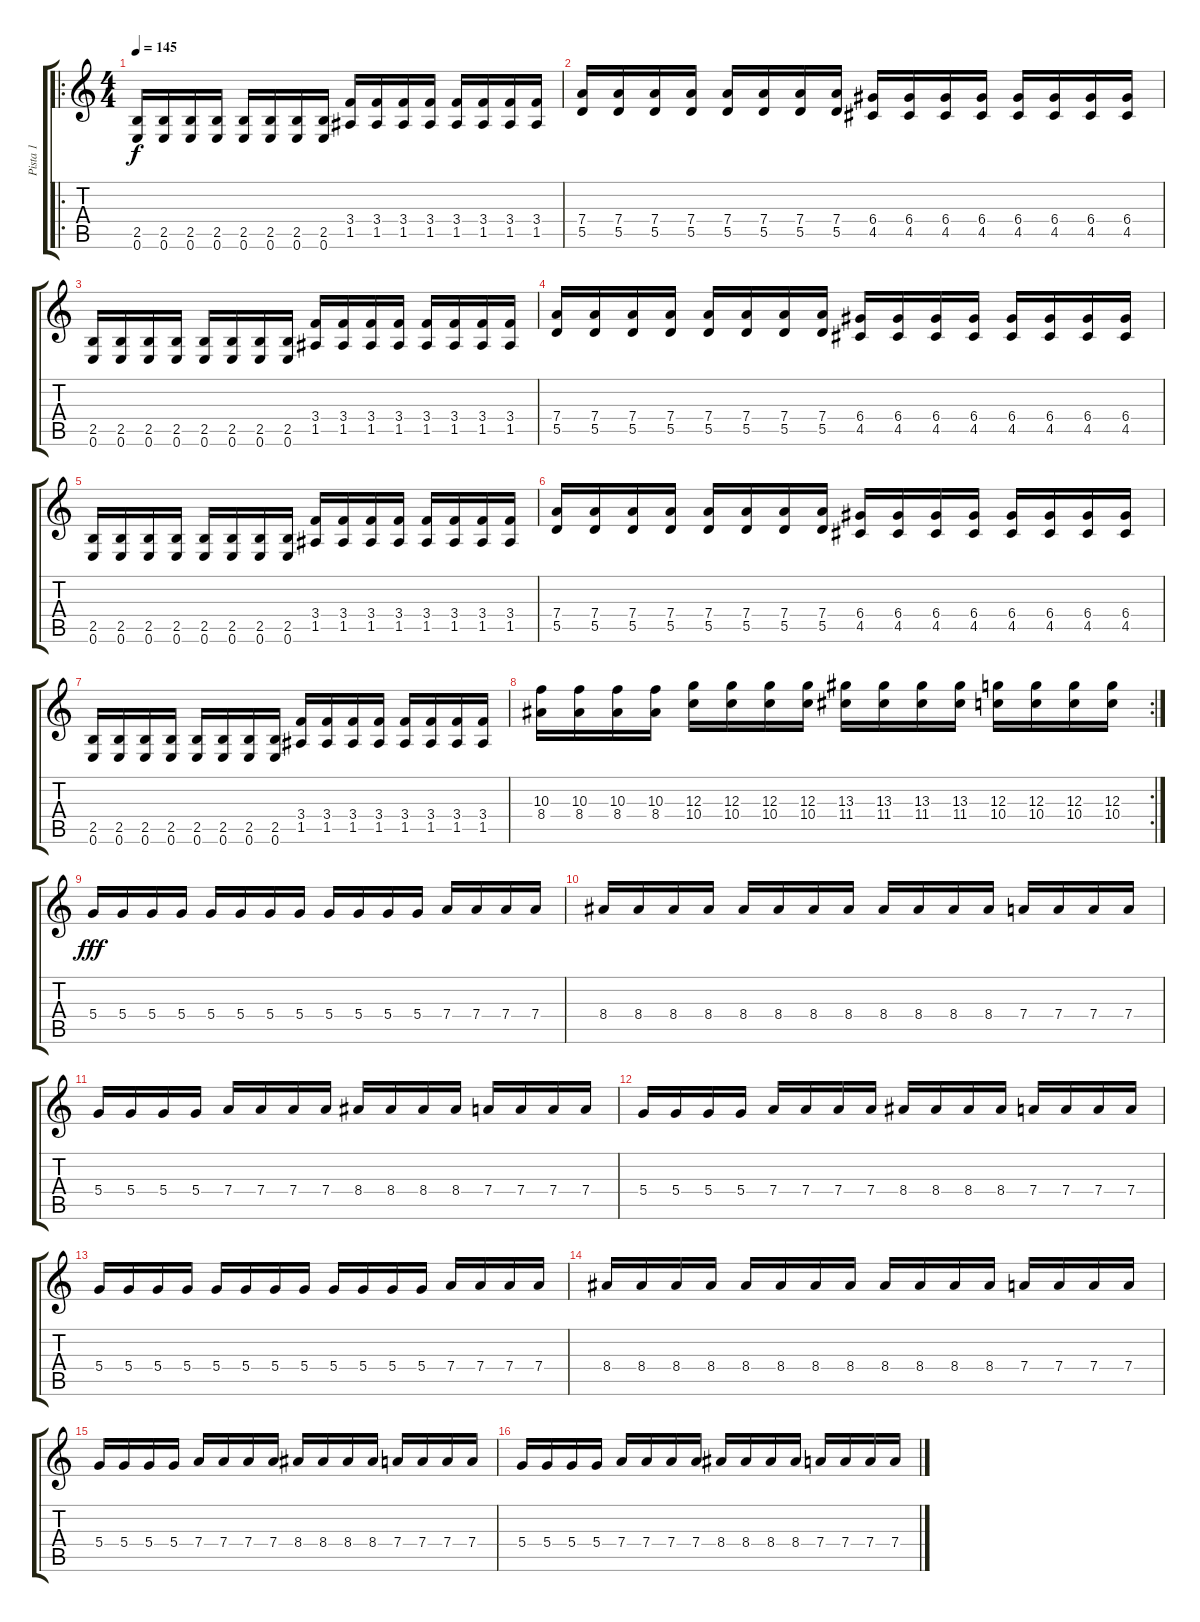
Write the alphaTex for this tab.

\track ("Pista 1" "Pista 1") {instrument distortionguitar}
\staff {score tabs}
\tuning (E4 B3 G3 D3 A2 E2) {hide}
\ro
\ts (4 4)
\tempo 145
\clef g2
\ks c
(2.5 0.6).16{dy f} (2.5 0.6).16 (2.5 0.6).16 (2.5 0.6).16 (2.5 0.6).16 (2.5 0.6).16 (2.5 0.6).16 (2.5 0.6).16 (3.4 1.5).16 (3.4 1.5).16 (3.4 1.5).16 (3.4 1.5).16 (3.4 1.5).16 (3.4 1.5).16 (3.4 1.5).16 (3.4 1.5).16 |
(7.4 5.5).16 (7.4 5.5).16 (7.4 5.5).16 (7.4 5.5).16 (7.4 5.5).16 (7.4 5.5).16 (7.4 5.5).16 (7.4 5.5).16 (6.4 4.5).16 (6.4 4.5).16 (6.4 4.5).16 (6.4 4.5).16 (6.4 4.5).16 (6.4 4.5).16 (6.4 4.5).16 (6.4 4.5).16 |
(2.5 0.6).16 (2.5 0.6).16 (2.5 0.6).16 (2.5 0.6).16 (2.5 0.6).16 (2.5 0.6).16 (2.5 0.6).16 (2.5 0.6).16 (3.4 1.5).16 (3.4 1.5).16 (3.4 1.5).16 (3.4 1.5).16 (3.4 1.5).16 (3.4 1.5).16 (3.4 1.5).16 (3.4 1.5).16 |
(7.4 5.5).16 (7.4 5.5).16 (7.4 5.5).16 (7.4 5.5).16 (7.4 5.5).16 (7.4 5.5).16 (7.4 5.5).16 (7.4 5.5).16 (6.4 4.5).16 (6.4 4.5).16 (6.4 4.5).16 (6.4 4.5).16 (6.4 4.5).16 (6.4 4.5).16 (6.4 4.5).16 (6.4 4.5).16 |
(2.5 0.6).16 (2.5 0.6).16 (2.5 0.6).16 (2.5 0.6).16 (2.5 0.6).16 (2.5 0.6).16 (2.5 0.6).16 (2.5 0.6).16 (3.4 1.5).16 (3.4 1.5).16 (3.4 1.5).16 (3.4 1.5).16 (3.4 1.5).16 (3.4 1.5).16 (3.4 1.5).16 (3.4 1.5).16 |
(7.4 5.5).16 (7.4 5.5).16 (7.4 5.5).16 (7.4 5.5).16 (7.4 5.5).16 (7.4 5.5).16 (7.4 5.5).16 (7.4 5.5).16 (6.4 4.5).16 (6.4 4.5).16 (6.4 4.5).16 (6.4 4.5).16 (6.4 4.5).16 (6.4 4.5).16 (6.4 4.5).16 (6.4 4.5).16 |
(2.5 0.6).16 (2.5 0.6).16 (2.5 0.6).16 (2.5 0.6).16 (2.5 0.6).16 (2.5 0.6).16 (2.5 0.6).16 (2.5 0.6).16 (3.4 1.5).16 (3.4 1.5).16 (3.4 1.5).16 (3.4 1.5).16 (3.4 1.5).16 (3.4 1.5).16 (3.4 1.5).16 (3.4 1.5).16 |
\rc 2
(10.3 8.4).16 (10.3 8.4).16 (10.3 8.4).16 (10.3 8.4).16 (12.3 10.4).16 (12.3 10.4).16 (12.3 10.4).16 (12.3 10.4).16 (13.3 11.4).16 (13.3 11.4).16 (13.3 11.4).16 (13.3 11.4).16 (12.3 10.4).16 (12.3 10.4).16 (12.3 10.4).16 (12.3 10.4).16 |
5.4.16{dy fff} 5.4.16 5.4.16 5.4.16 5.4.16 5.4.16 5.4.16 5.4.16 5.4.16 5.4.16 5.4.16 5.4.16 7.4.16 7.4.16 7.4.16 7.4.16 |
8.4.16 8.4.16 8.4.16 8.4.16 8.4.16 8.4.16 8.4.16 8.4.16 8.4.16 8.4.16 8.4.16 8.4.16 7.4.16 7.4.16 7.4.16 7.4.16 |
5.4.16 5.4.16 5.4.16 5.4.16 7.4.16 7.4.16 7.4.16 7.4.16 8.4.16 8.4.16 8.4.16 8.4.16 7.4.16 7.4.16 7.4.16 7.4.16 |
5.4.16 5.4.16 5.4.16 5.4.16 7.4.16 7.4.16 7.4.16 7.4.16 8.4.16 8.4.16 8.4.16 8.4.16 7.4.16 7.4.16 7.4.16 7.4.16 |
5.4.16 5.4.16 5.4.16 5.4.16 5.4.16 5.4.16 5.4.16 5.4.16 5.4.16 5.4.16 5.4.16 5.4.16 7.4.16 7.4.16 7.4.16 7.4.16 |
8.4.16 8.4.16 8.4.16 8.4.16 8.4.16 8.4.16 8.4.16 8.4.16 8.4.16 8.4.16 8.4.16 8.4.16 7.4.16 7.4.16 7.4.16 7.4.16 |
5.4.16 5.4.16 5.4.16 5.4.16 7.4.16 7.4.16 7.4.16 7.4.16 8.4.16 8.4.16 8.4.16 8.4.16 7.4.16 7.4.16 7.4.16 7.4.16 |
5.4.16 5.4.16 5.4.16 5.4.16 7.4.16 7.4.16 7.4.16 7.4.16 8.4.16 8.4.16 8.4.16 8.4.16 7.4.16 7.4.16 7.4.16 7.4.16
